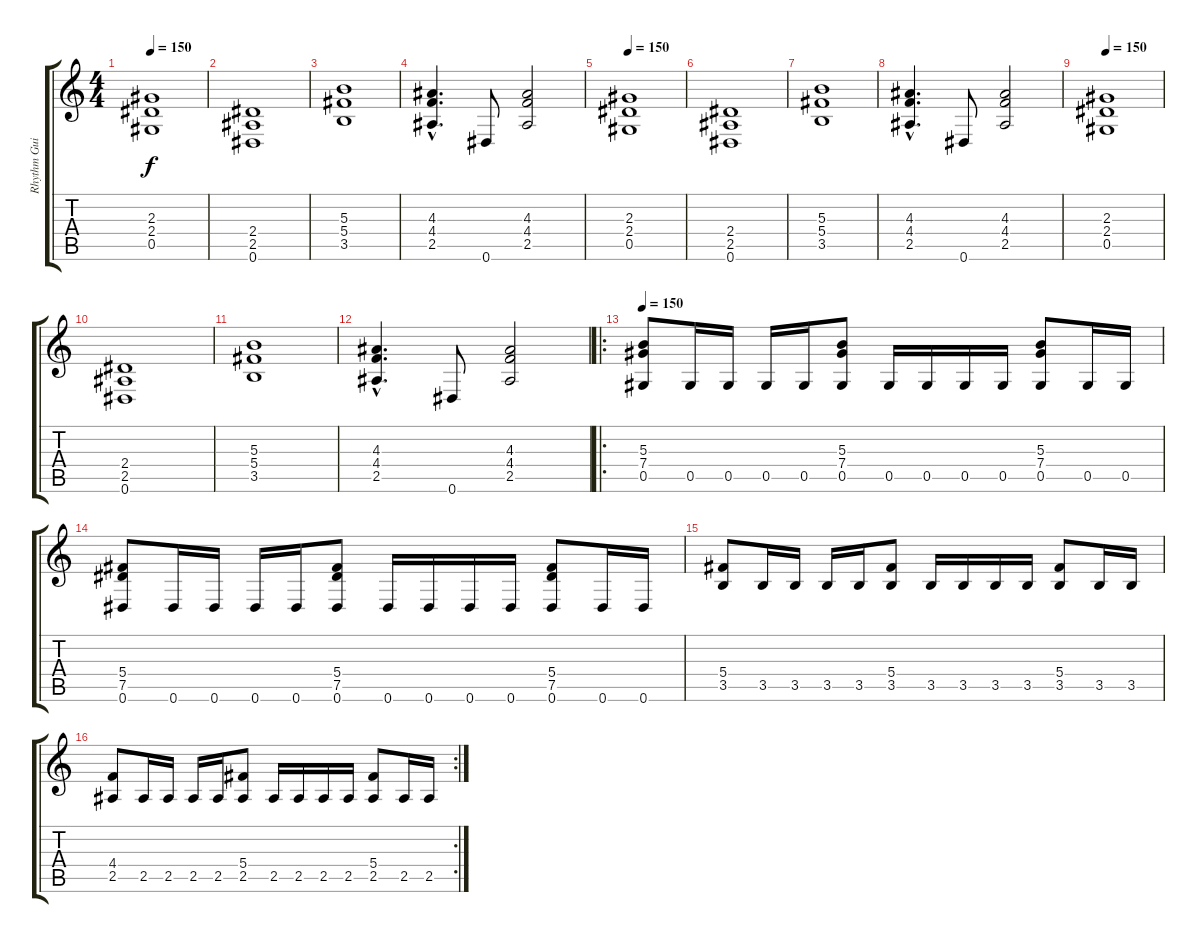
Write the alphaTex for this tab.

\track ("Rhythm Guitar" "Rhythm Gui") {instrument distortionguitar}
\staff {score tabs}
\tuning (Eb4 Bb3 Gb3 Db3 Ab2 Eb2) {hide}
\ts (4 4)
\tempo 150
\clef g2
\ks c
(2.3 2.4 0.5).1{dy f} |
(2.4 2.5 0.6).1 |
(5.3 5.4 3.5).1 |
(4.3{hac} 4.4{hac} 2.5{hac}).4{d} 0.6.8 (4.3 4.4 2.5).2 |
\tempo 150
(2.3 2.4 0.5).1 |
(2.4 2.5 0.6).1 |
(5.3 5.4 3.5).1 |
(4.3{hac} 4.4{hac} 2.5{hac}).4{d} 0.6.8 (4.3 4.4 2.5).2 |
\tempo 150
(2.3 2.4 0.5).1 |
(2.4 2.5 0.6).1 |
(5.3 5.4 3.5).1 |
(4.3{hac} 4.4{hac} 2.5{hac}).4{d} 0.6.8 (4.3 4.4 2.5).2 |
\ro
\tempo 150
(5.3 7.4 0.5).8 0.5.16 0.5.16 0.5.16 0.5.16 (5.3 7.4 0.5).8 0.5.16 0.5.16 0.5.16 0.5.16 (5.3 7.4 0.5).8 0.5.16 0.5.16 |
(5.4 7.5 0.6).8 0.6.16 0.6.16 0.6.16 0.6.16 (5.4 7.5 0.6).8 0.6.16 0.6.16 0.6.16 0.6.16 (5.4 7.5 0.6).8 0.6.16 0.6.16 |
(5.4 3.5).8 3.5.16 3.5.16 3.5.16 3.5.16 (5.4 3.5).8 3.5.16 3.5.16 3.5.16 3.5.16 (5.4 3.5).8 3.5.16 3.5.16 |
\rc 2
(4.4 2.5).8 2.5.16 2.5.16 2.5.16 2.5.16 (5.4 2.5).8 2.5.16 2.5.16 2.5.16 2.5.16 (5.4 2.5).8 2.5.16 2.5.16
